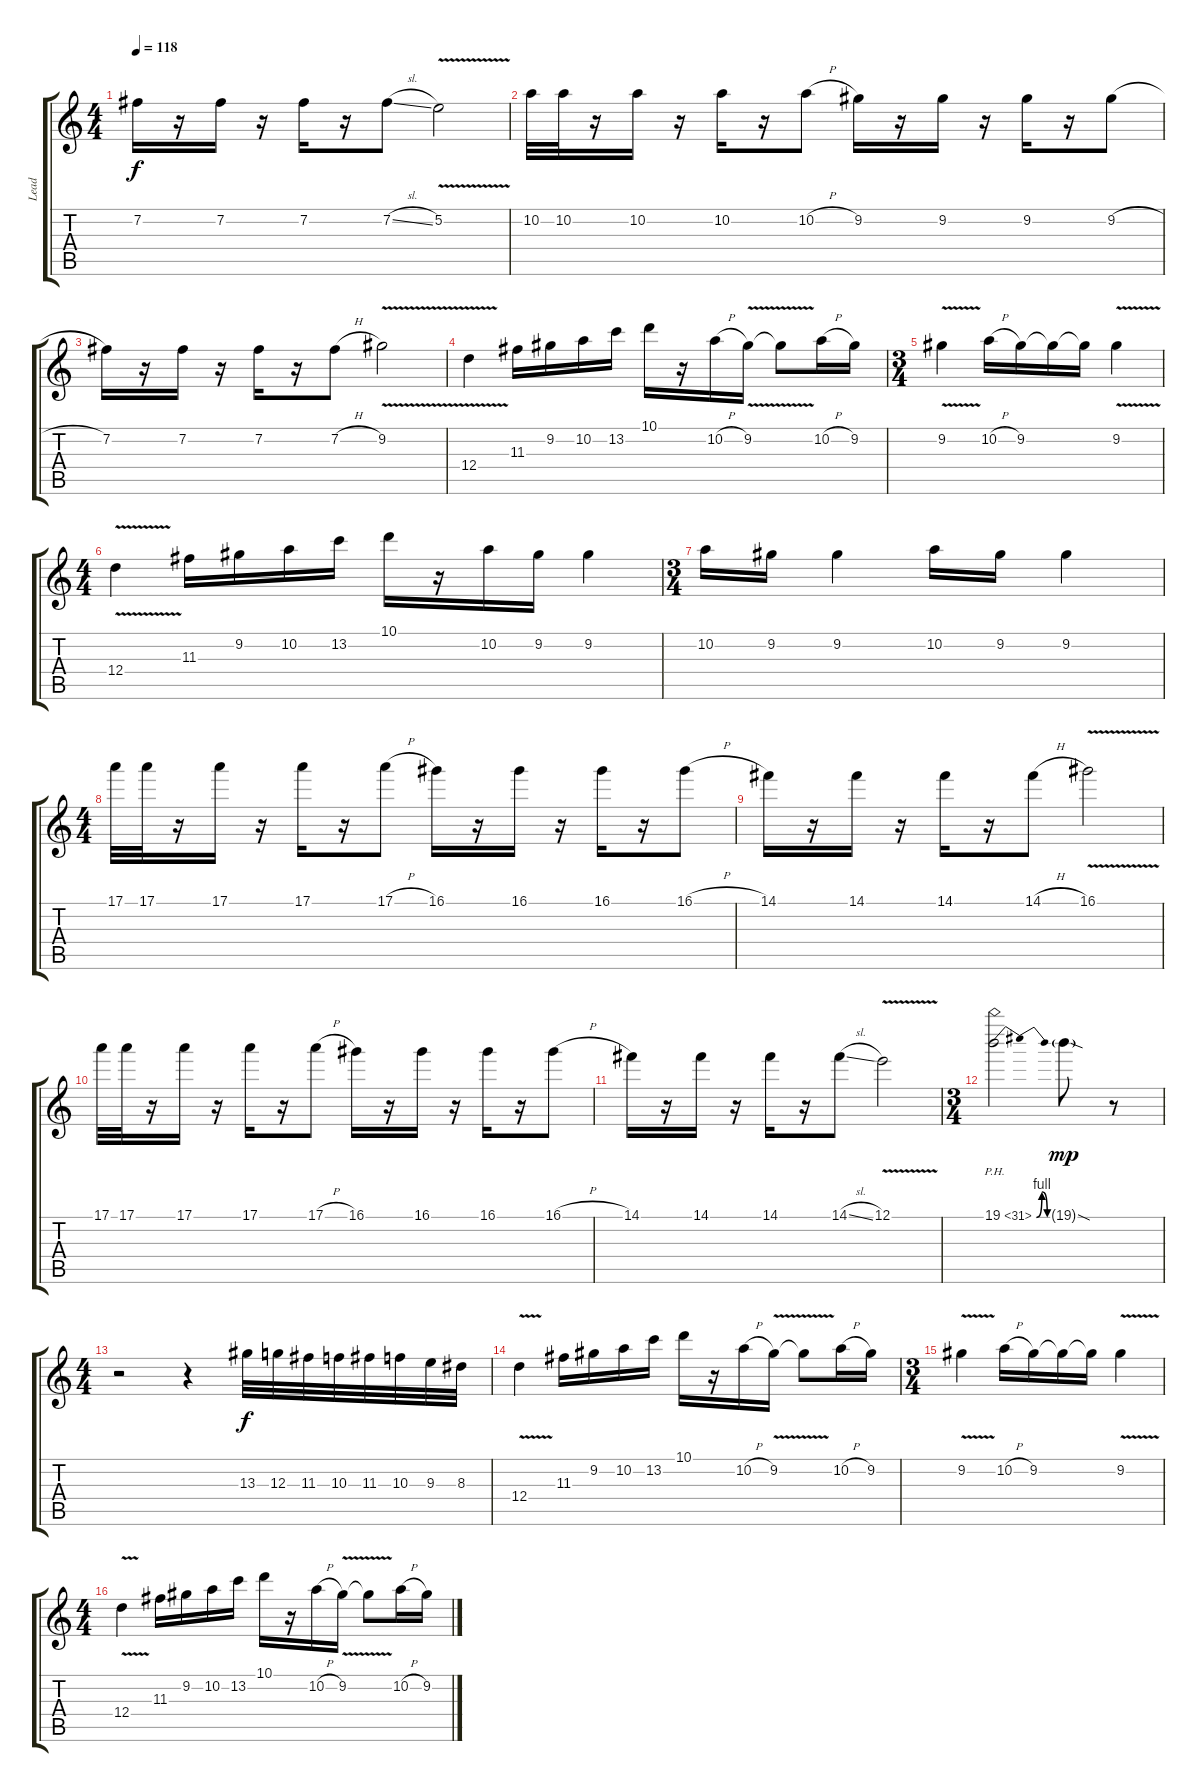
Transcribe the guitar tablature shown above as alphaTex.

\track ("Lead" "Lead") {instrument overdrivenguitar}
\staff {score tabs}
\tuning (E4 B3 G3 D3 A2 E2) {hide}
\ts (4 4)
\tempo 118
\clef g2
\ks c
7.2.16{dy f} r.16 7.2.16 r.16 7.2.16 r.16 7.2{sl}.8 5.2{v}.2 |
10.2.32 10.2.32 r.16 10.2.16 r.16 10.2.16 r.16 10.2{h}.8 9.2.16 r.16 9.2.16 r.16 9.2.16 r.16 9.2{h}.8 |
7.2.16 r.16 7.2.16 r.16 7.2.16 r.16 7.2{h}.8 9.2{v}.2 |
12.4{v}.4 11.3.16 9.2.16 10.2.16 13.2.16 10.1.16 r.16 10.2{h}.16 9.2{v}.16 9.2{t}.8 10.2{h}.16 9.2.16 |
\ts (3 4)
9.2{v}.4 10.2{h}.16 9.2.16 9.2{t}.16 9.2{t}.16 9.2{v}.4 |
\ts (4 4)
12.4{v}.4 11.3.16 9.2.16 10.2.16 13.2.16 10.1.16 r.16 10.2.16 9.2.16 9.2.4 |
\ts (3 4)
10.2.16 9.2.16 9.2.4 10.2.16 9.2.16 9.2.4 |
\ts (4 4)
17.1.32 17.1.32 r.16 17.1.16 r.16 17.1.16 r.16 17.1{h}.8 16.1.16 r.16 16.1.16 r.16 16.1.16 r.16 16.1{h}.8 |
14.1.16 r.16 14.1.16 r.16 14.1.16 r.16 14.1{h}.8 16.1{v}.2 |
17.1.32 17.1.32 r.16 17.1.16 r.16 17.1.16 r.16 17.1{h}.8 16.1.16 r.16 16.1.16 r.16 16.1.16 r.16 16.1{h}.8 |
14.1.16 r.16 14.1.16 r.16 14.1.16 r.16 14.1{sl}.8 12.1{v}.2 |
\ts (3 4)
19.1{be (bendrelease 0 0 15 4 30 4 60 0) ph 12}.2 19.1{sod g}.8{dy mp} r.8 |
\ts (4 4)
r.2 r.4 13.3.32{dy f} 12.3.32 11.3.32 10.3.32 11.3.32 10.3.32 9.3.32 8.3.32 |
12.4{v}.4 11.3.16 9.2.16 10.2.16 13.2.16 10.1.16 r.16 10.2{h}.16 9.2{v}.16 9.2{t}.8 10.2{h}.16 9.2.16 |
\ts (3 4)
9.2{v}.4 10.2{h}.16 9.2.16 9.2{t}.16 9.2{t}.16 9.2{v}.4 |
\ts (4 4)
12.4{v}.4 11.3.16 9.2.16 10.2.16 13.2.16 10.1.16 r.16 10.2{h}.16 9.2{v}.16 9.2{t}.8 10.2{h}.16 9.2.16
